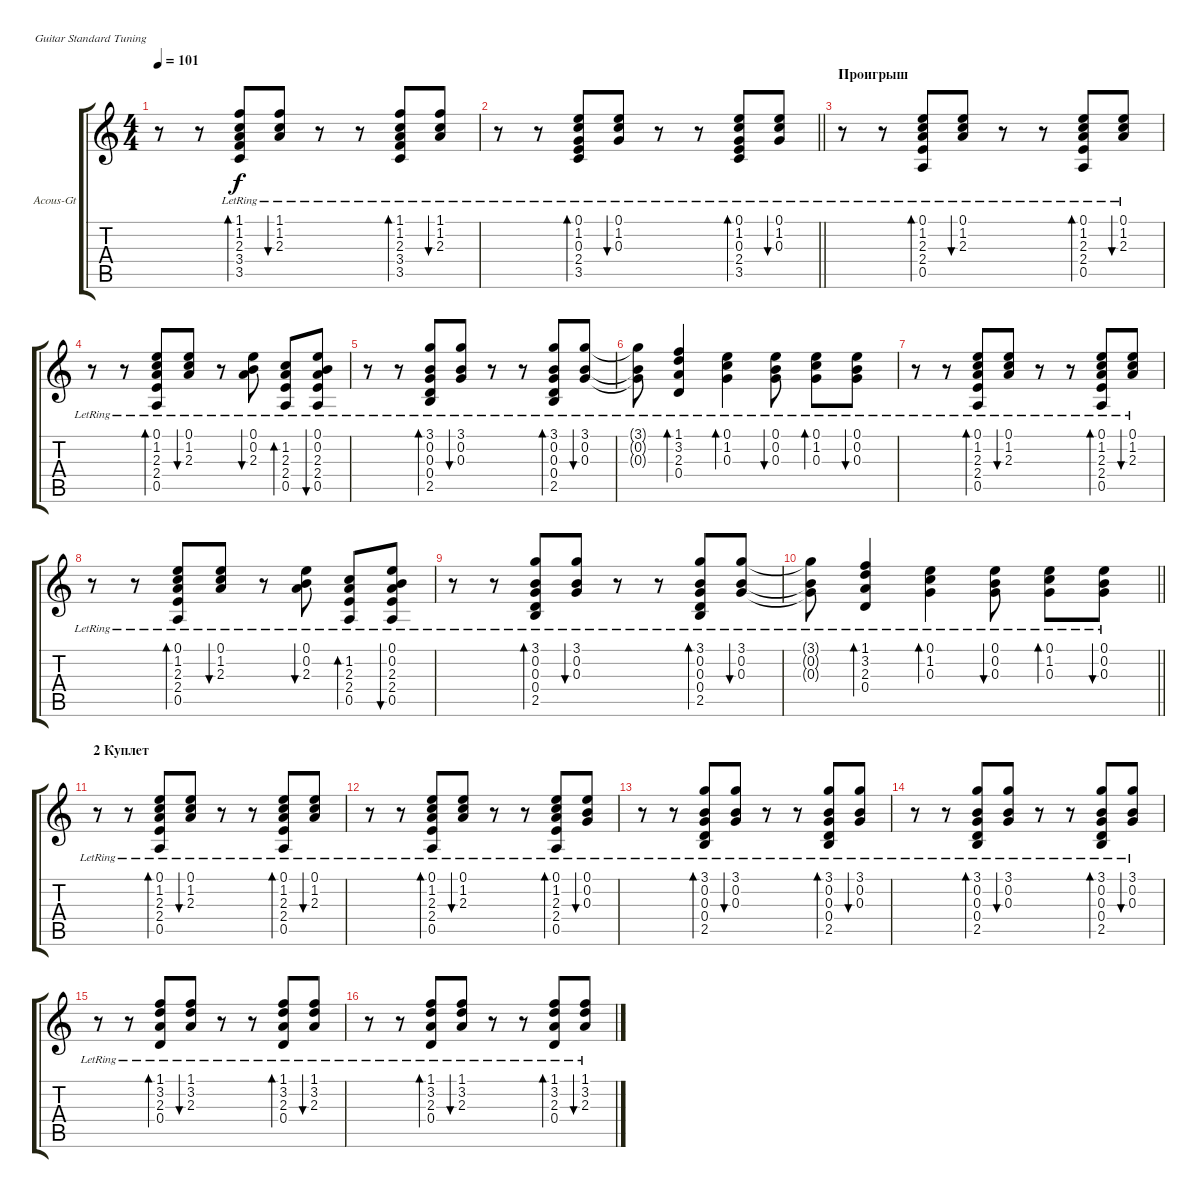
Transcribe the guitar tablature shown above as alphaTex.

\bracketExtendMode groupsimilarinstruments
\firstSystemTrackNameOrientation horizontal
\otherSystemsTrackNameOrientation horizontal
\track ("В.Цой (акустика)" "Acous-Gt") {instrument acousticguitarsteel}
\staff {score tabs}
\tuning (E4 B3 G3 D3 A2 E2)
\ts (4 4)
\tempo 101
\clef g2
\ks c
r.8{dy f} r.8 (1.1{lr} 1.2{lr} 2.3{lr} 3.4{lr} 3.5{lr}).8{bd 60} (1.1{lr} 1.2{lr} 2.3{lr}).8{bu 60} r.8 r.8 (1.1{lr} 1.2{lr} 2.3{lr} 3.4{lr} 3.5{lr}).8{bd 60} (1.1{lr} 1.2{lr} 2.3{lr}).8{bu 60} |
\barLineRight lightlight
r.8 r.8 (0.1{lr} 1.2{lr} 0.3{lr} 2.4{lr} 3.5{lr}).8{bd 60} (0.1{lr} 1.2{lr} 0.3{lr}).8{bu 60} r.8 r.8 (0.1{lr} 1.2{lr} 0.3{lr} 2.4{lr} 3.5{lr}).8{bd 60} (0.1{lr} 1.2{lr} 0.3{lr}).8{bu 60} |
\section ("" "Проигрыш")
r.8 r.8 (0.1{lr} 1.2{lr} 2.3{lr} 2.4{lr} 0.5{lr}).8{bd 60} (0.1{lr} 1.2{lr} 2.3{lr}).8{bu 60} r.8 r.8 (0.1{lr} 1.2{lr} 2.3{lr} 2.4{lr} 0.5{lr}).8{bd 60} (0.1{lr} 1.2{lr} 2.3{lr}).8{bu 60} |
r.8 r.8 (0.1{lr} 1.2{lr} 2.3{lr} 2.4{lr} 0.5{lr}).8{bd 60} (0.1{lr} 1.2{lr} 2.3{lr}).8{bu 60} r.8 (0.1{lr} 0.2{lr} 2.3{lr}).8{bu 60} (1.2{lr} 2.3{lr} 2.4{lr} 0.5{lr}).8{bd 60} (0.1{lr} 0.2{lr} 2.3{lr} 2.4{lr} 0.5{lr}).8{bu 60} |
r.8 r.8 (3.1{lr} 0.2{lr} 0.3{lr} 0.4{lr} 2.5{lr}).8{bd 60} (3.1{lr} 0.2{lr} 0.3{lr}).8{bu 60} r.8 r.8 (3.1{lr} 0.2{lr} 0.3{lr} 0.4{lr} 2.5{lr}).8{bd 60} (3.1{lr} 0.2{lr} 0.3{lr}).8{bu 60} |
(3.1{lr t} 0.2{lr t} 0.3{lr t}).8 (1.1{lr} 3.2{lr} 2.3{lr} 0.4{lr}).4{bd 60} (0.1{lr} 1.2{lr} 0.3{lr}).4{bd 60} (0.1{lr} 0.2{lr} 0.3{lr}).8{bu 60} (0.1{lr} 1.2{lr} 0.3{lr}).8{bd 60} (0.1{lr} 0.2{lr} 0.3{lr}).8{bu 60} |
r.8 r.8 (0.1{lr} 1.2{lr} 2.3{lr} 2.4{lr} 0.5{lr}).8{bd 60} (0.1{lr} 1.2{lr} 2.3{lr}).8{bu 60} r.8 r.8 (0.1{lr} 1.2{lr} 2.3{lr} 2.4{lr} 0.5{lr}).8{bd 60} (0.1{lr} 1.2{lr} 2.3{lr}).8{bu 60} |
r.8 r.8 (0.1{lr} 1.2{lr} 2.3{lr} 2.4{lr} 0.5{lr}).8{bd 60} (0.1{lr} 1.2{lr} 2.3{lr}).8{bu 60} r.8 (0.1{lr} 0.2{lr} 2.3{lr}).8{bu 60} (1.2{lr} 2.3{lr} 2.4{lr} 0.5{lr}).8{bd 60} (0.1{lr} 0.2{lr} 2.3{lr} 2.4{lr} 0.5{lr}).8{bu 60} |
r.8 r.8 (3.1{lr} 0.2{lr} 0.3{lr} 0.4{lr} 2.5{lr}).8{bd 60} (3.1{lr} 0.2{lr} 0.3{lr}).8{bu 60} r.8 r.8 (3.1{lr} 0.2{lr} 0.3{lr} 0.4{lr} 2.5{lr}).8{bd 60} (3.1{lr} 0.2{lr} 0.3{lr}).8{bu 60} |
\barLineRight lightlight
(3.1{lr t} 0.2{lr t} 0.3{lr t}).8 (1.1{lr} 3.2{lr} 2.3{lr} 0.4{lr}).4{bd 60} (0.1{lr} 1.2{lr} 0.3{lr}).4{bd 60} (0.1{lr} 0.2{lr} 0.3{lr}).8{bu 60} (0.1{lr} 1.2{lr} 0.3{lr}).8{bd 60} (0.1{lr} 0.2{lr} 0.3{lr}).8{bu 60} |
\section ("" "2 Куплет")
r.8 r.8 (0.1{lr} 1.2{lr} 2.3{lr} 2.4{lr} 0.5{lr}).8{bd 60} (0.1{lr} 1.2{lr} 2.3{lr}).8{bu 60} r.8 r.8 (0.1{lr} 1.2{lr} 2.3{lr} 2.4{lr} 0.5{lr}).8{bd 60} (0.1{lr} 1.2{lr} 2.3{lr}).8{bu 60} |
r.8 r.8 (0.1{lr} 1.2{lr} 2.3{lr} 2.4{lr} 0.5{lr}).8{bd 60} (0.1{lr} 1.2{lr} 2.3{lr}).8{bu 60} r.8 r.8 (0.1{lr} 1.2{lr} 2.3{lr} 2.4{lr} 0.5{lr}).8{bd 60} (0.1{lr} 0.2{lr} 0.3{lr}).8{bu 60} |
r.8 r.8 (3.1{lr} 0.2{lr} 0.3{lr} 0.4{lr} 2.5{lr}).8{bd 60} (3.1{lr} 0.2{lr} 0.3{lr}).8{bu 60} r.8 r.8 (3.1{lr} 0.2{lr} 0.3{lr} 0.4{lr} 2.5{lr}).8{bd 60} (3.1{lr} 0.2{lr} 0.3{lr}).8{bu 60} |
r.8 r.8 (3.1{lr} 0.2{lr} 0.3{lr} 0.4{lr} 2.5{lr}).8{bd 60} (3.1{lr} 0.2{lr} 0.3{lr}).8{bu 60} r.8 r.8 (3.1{lr} 0.2{lr} 0.3{lr} 0.4{lr} 2.5{lr}).8{bd 60} (3.1{lr} 0.2{lr} 0.3{lr}).8{bu 60} |
r.8 r.8 (1.1{lr} 3.2{lr} 2.3{lr} 0.4{lr}).8{bd 60} (1.1{lr} 3.2{lr} 2.3{lr}).8{bu 60} r.8 r.8 (1.1{lr} 3.2{lr} 2.3{lr} 0.4{lr}).8{bd 60} (1.1{lr} 3.2{lr} 2.3{lr}).8{bu 60} |
r.8 r.8 (1.1{lr} 3.2{lr} 2.3{lr} 0.4{lr}).8{bd 60} (1.1{lr} 3.2{lr} 2.3{lr}).8{bu 60} r.8 r.8 (1.1{lr} 3.2{lr} 2.3{lr} 0.4{lr}).8{bd 60} (1.1{lr} 3.2{lr} 2.3{lr}).8{bu 60}
